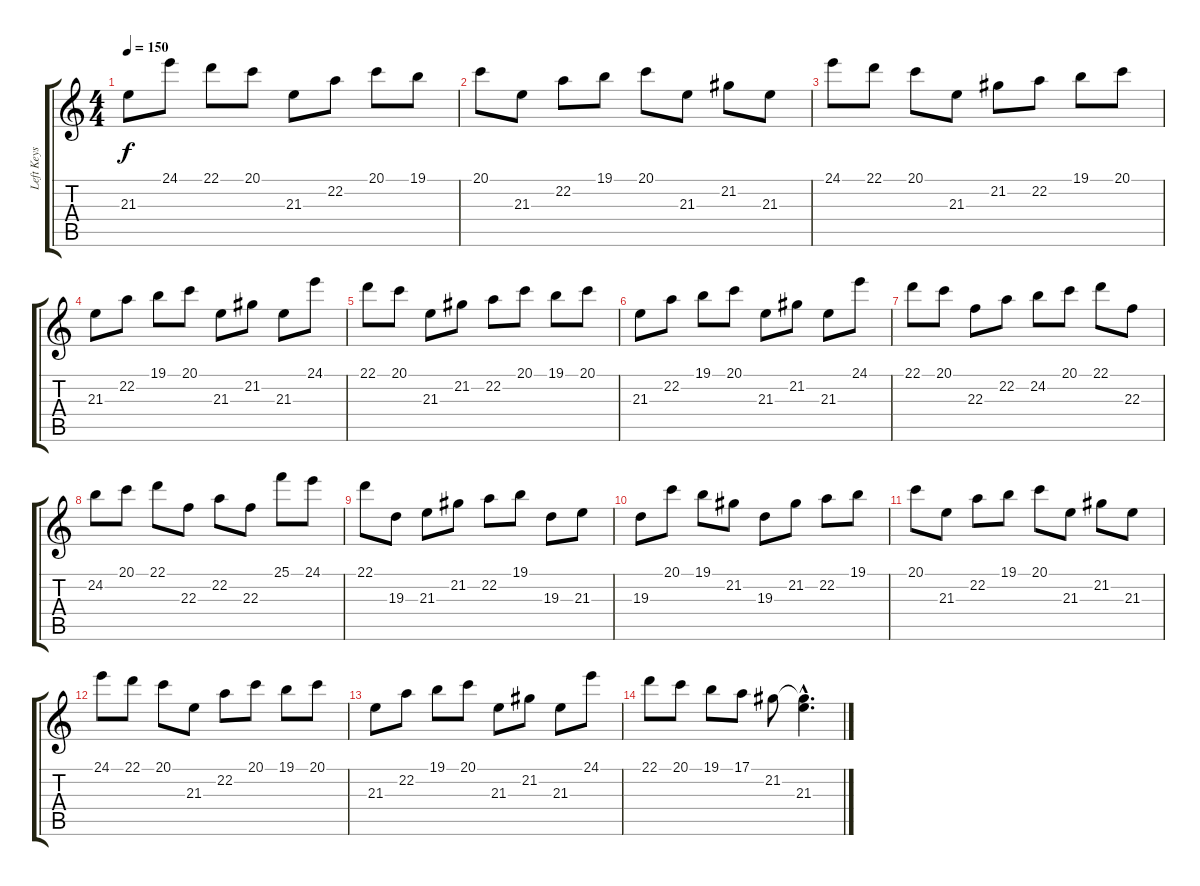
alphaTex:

\track ("Left Keys" "Left Keys") {instrument fx4atmosphere}
\staff {score tabs}
\tuning (E4 B3 G3 D3 A2 E2) {hide}
\ts (4 4)
\tempo 150
\clef g2
\ks c
21.3.8{dy f} 24.1.8 22.1.8 20.1.8 21.3.8 22.2.8 20.1.8 19.1.8 |
20.1.8 21.3.8 22.2.8 19.1.8 20.1.8 21.3.8 21.2.8 21.3.8 |
24.1.8 22.1.8 20.1.8 21.3.8 21.2.8 22.2.8 19.1.8 20.1.8 |
21.3.8 22.2.8 19.1.8 20.1.8 21.3.8 21.2.8 21.3.8 24.1.8 |
22.1.8 20.1.8 21.3.8 21.2.8 22.2.8 20.1.8 19.1.8 20.1.8 |
21.3.8 22.2.8 19.1.8 20.1.8 21.3.8 21.2.8 21.3.8 24.1.8 |
22.1.8 20.1.8 22.3.8 22.2.8 24.2.8 20.1.8 22.1.8 22.3.8 |
24.2.8 20.1.8 22.1.8 22.3.8 22.2.8 22.3.8 25.1.8 24.1.8 |
22.1.8 19.3.8 21.3.8 21.2.8 22.2.8 19.1.8 19.3.8 21.3.8 |
19.3.8 20.1.8 19.1.8 21.2.8 19.3.8 21.2.8 22.2.8 19.1.8 |
20.1.8 21.3.8 22.2.8 19.1.8 20.1.8 21.3.8 21.2.8 21.3.8 |
24.1.8 22.1.8 20.1.8 21.3.8 22.2.8 20.1.8 19.1.8 20.1.8 |
21.3.8 22.2.8 19.1.8 20.1.8 21.3.8 21.2.8 21.3.8 24.1.8 |
22.1.8 20.1.8 19.1.8 17.1.8 21.2.8 (21.2{hac t} 21.3{hac}).4{d}
